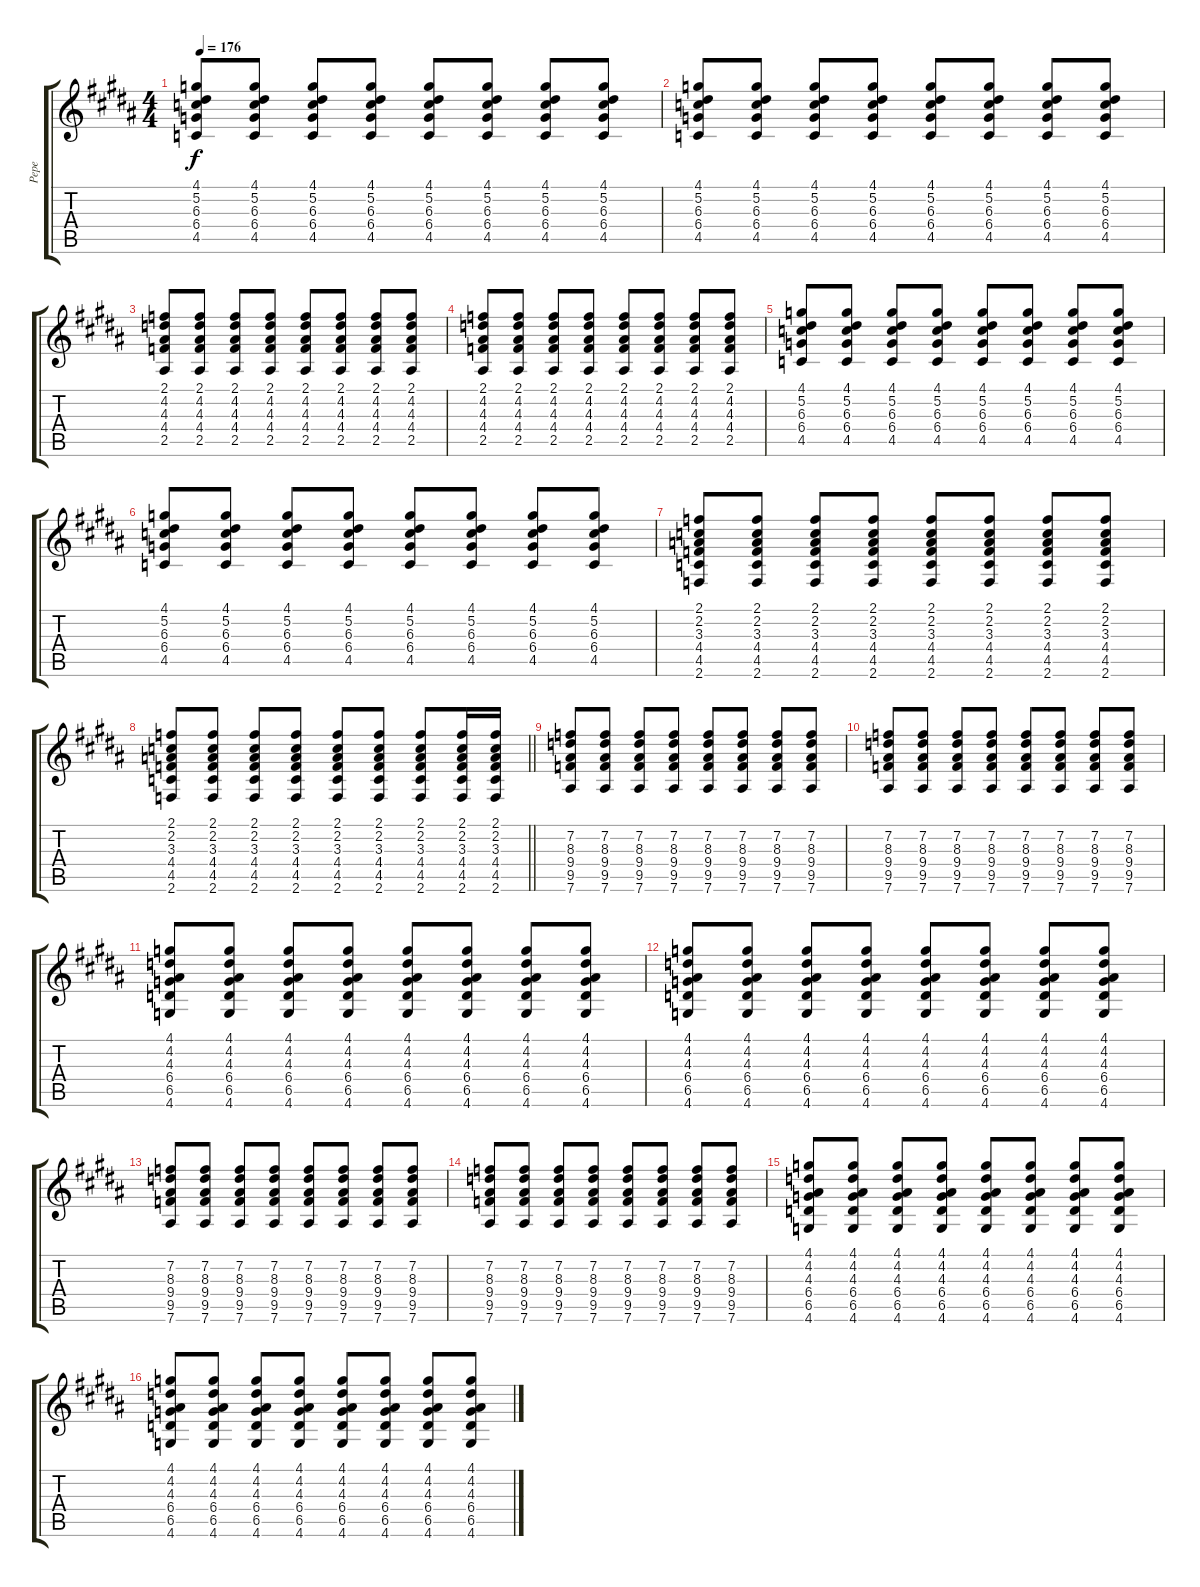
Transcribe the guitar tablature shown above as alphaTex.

\track ("Pepe" "Pepe") {instrument distortionguitar}
\staff {score tabs}
\tuning (Eb4 Bb3 Gb3 Db3 Ab2 Eb2) {hide}
\ts (4 4)
\tempo 176
\clef g2
\ks b
(4.1 5.2 6.3 6.4 4.5).8{dy f} (4.1 5.2 6.3 6.4 4.5).8 (4.1 5.2 6.3 6.4 4.5).8 (4.1 5.2 6.3 6.4 4.5).8 (4.1 5.2 6.3 6.4 4.5).8 (4.1 5.2 6.3 6.4 4.5).8 (4.1 5.2 6.3 6.4 4.5).8 (4.1 5.2 6.3 6.4 4.5).8 |
(4.1 5.2 6.3 6.4 4.5).8 (4.1 5.2 6.3 6.4 4.5).8 (4.1 5.2 6.3 6.4 4.5).8 (4.1 5.2 6.3 6.4 4.5).8 (4.1 5.2 6.3 6.4 4.5).8 (4.1 5.2 6.3 6.4 4.5).8 (4.1 5.2 6.3 6.4 4.5).8 (4.1 5.2 6.3 6.4 4.5).8 |
(2.1 4.2 4.3 4.4 2.5).8 (2.1 4.2 4.3 4.4 2.5).8 (2.1 4.2 4.3 4.4 2.5).8 (2.1 4.2 4.3 4.4 2.5).8 (2.1 4.2 4.3 4.4 2.5).8 (2.1 4.2 4.3 4.4 2.5).8 (2.1 4.2 4.3 4.4 2.5).8 (2.1 4.2 4.3 4.4 2.5).8 |
(2.1 4.2 4.3 4.4 2.5).8 (2.1 4.2 4.3 4.4 2.5).8 (2.1 4.2 4.3 4.4 2.5).8 (2.1 4.2 4.3 4.4 2.5).8 (2.1 4.2 4.3 4.4 2.5).8 (2.1 4.2 4.3 4.4 2.5).8 (2.1 4.2 4.3 4.4 2.5).8 (2.1 4.2 4.3 4.4 2.5).8 |
(4.1 5.2 6.3 6.4 4.5).8 (4.1 5.2 6.3 6.4 4.5).8 (4.1 5.2 6.3 6.4 4.5).8 (4.1 5.2 6.3 6.4 4.5).8 (4.1 5.2 6.3 6.4 4.5).8 (4.1 5.2 6.3 6.4 4.5).8 (4.1 5.2 6.3 6.4 4.5).8 (4.1 5.2 6.3 6.4 4.5).8 |
(4.1 5.2 6.3 6.4 4.5).8 (4.1 5.2 6.3 6.4 4.5).8 (4.1 5.2 6.3 6.4 4.5).8 (4.1 5.2 6.3 6.4 4.5).8 (4.1 5.2 6.3 6.4 4.5).8 (4.1 5.2 6.3 6.4 4.5).8 (4.1 5.2 6.3 6.4 4.5).8 (4.1 5.2 6.3 6.4 4.5).8 |
(2.1 2.2 3.3 4.4 4.5 2.6).8 (2.1 2.2 3.3 4.4 4.5 2.6).8 (2.1 2.2 3.3 4.4 4.5 2.6).8 (2.1 2.2 3.3 4.4 4.5 2.6).8 (2.1 2.2 3.3 4.4 4.5 2.6).8 (2.1 2.2 3.3 4.4 4.5 2.6).8 (2.1 2.2 3.3 4.4 4.5 2.6).8 (2.1 2.2 3.3 4.4 4.5 2.6).8 |
\barLineRight lightlight
(2.1 2.2 3.3 4.4 4.5 2.6).8 (2.1 2.2 3.3 4.4 4.5 2.6).8 (2.1 2.2 3.3 4.4 4.5 2.6).8 (2.1 2.2 3.3 4.4 4.5 2.6).8 (2.1 2.2 3.3 4.4 4.5 2.6).8 (2.1 2.2 3.3 4.4 4.5 2.6).8 (2.1 2.2 3.3 4.4 4.5 2.6).8 (2.1 2.2 3.3 4.4 4.5 2.6).16 (2.1 2.2 3.3 4.4 4.5 2.6).16 |
(7.2 8.3 9.4 9.5 7.6).8 (7.2 8.3 9.4 9.5 7.6).8 (7.2 8.3 9.4 9.5 7.6).8 (7.2 8.3 9.4 9.5 7.6).8 (7.2 8.3 9.4 9.5 7.6).8 (7.2 8.3 9.4 9.5 7.6).8 (7.2 8.3 9.4 9.5 7.6).8 (7.2 8.3 9.4 9.5 7.6).8 |
(7.2 8.3 9.4 9.5 7.6).8 (7.2 8.3 9.4 9.5 7.6).8 (7.2 8.3 9.4 9.5 7.6).8 (7.2 8.3 9.4 9.5 7.6).8 (7.2 8.3 9.4 9.5 7.6).8 (7.2 8.3 9.4 9.5 7.6).8 (7.2 8.3 9.4 9.5 7.6).8 (7.2 8.3 9.4 9.5 7.6).8 |
(4.1 4.2 4.3 6.4 6.5 4.6).8 (4.1 4.2 4.3 6.4 6.5 4.6).8 (4.1 4.2 4.3 6.4 6.5 4.6).8 (4.1 4.2 4.3 6.4 6.5 4.6).8 (4.1 4.2 4.3 6.4 6.5 4.6).8 (4.1 4.2 4.3 6.4 6.5 4.6).8 (4.1 4.2 4.3 6.4 6.5 4.6).8 (4.1 4.2 4.3 6.4 6.5 4.6).8 |
(4.1 4.2 4.3 6.4 6.5 4.6).8 (4.1 4.2 4.3 6.4 6.5 4.6).8 (4.1 4.2 4.3 6.4 6.5 4.6).8 (4.1 4.2 4.3 6.4 6.5 4.6).8 (4.1 4.2 4.3 6.4 6.5 4.6).8 (4.1 4.2 4.3 6.4 6.5 4.6).8 (4.1 4.2 4.3 6.4 6.5 4.6).8 (4.1 4.2 4.3 6.4 6.5 4.6).8 |
(7.2 8.3 9.4 9.5 7.6).8 (7.2 8.3 9.4 9.5 7.6).8 (7.2 8.3 9.4 9.5 7.6).8 (7.2 8.3 9.4 9.5 7.6).8 (7.2 8.3 9.4 9.5 7.6).8 (7.2 8.3 9.4 9.5 7.6).8 (7.2 8.3 9.4 9.5 7.6).8 (7.2 8.3 9.4 9.5 7.6).8 |
(7.2 8.3 9.4 9.5 7.6).8 (7.2 8.3 9.4 9.5 7.6).8 (7.2 8.3 9.4 9.5 7.6).8 (7.2 8.3 9.4 9.5 7.6).8 (7.2 8.3 9.4 9.5 7.6).8 (7.2 8.3 9.4 9.5 7.6).8 (7.2 8.3 9.4 9.5 7.6).8 (7.2 8.3 9.4 9.5 7.6).8 |
(4.1 4.2 4.3 6.4 6.5 4.6).8 (4.1 4.2 4.3 6.4 6.5 4.6).8 (4.1 4.2 4.3 6.4 6.5 4.6).8 (4.1 4.2 4.3 6.4 6.5 4.6).8 (4.1 4.2 4.3 6.4 6.5 4.6).8 (4.1 4.2 4.3 6.4 6.5 4.6).8 (4.1 4.2 4.3 6.4 6.5 4.6).8 (4.1 4.2 4.3 6.4 6.5 4.6).8 |
(4.1 4.2 4.3 6.4 6.5 4.6).8 (4.1 4.2 4.3 6.4 6.5 4.6).8 (4.1 4.2 4.3 6.4 6.5 4.6).8 (4.1 4.2 4.3 6.4 6.5 4.6).8 (4.1 4.2 4.3 6.4 6.5 4.6).8 (4.1 4.2 4.3 6.4 6.5 4.6).8 (4.1 4.2 4.3 6.4 6.5 4.6).8 (4.1 4.2 4.3 6.4 6.5 4.6).8
